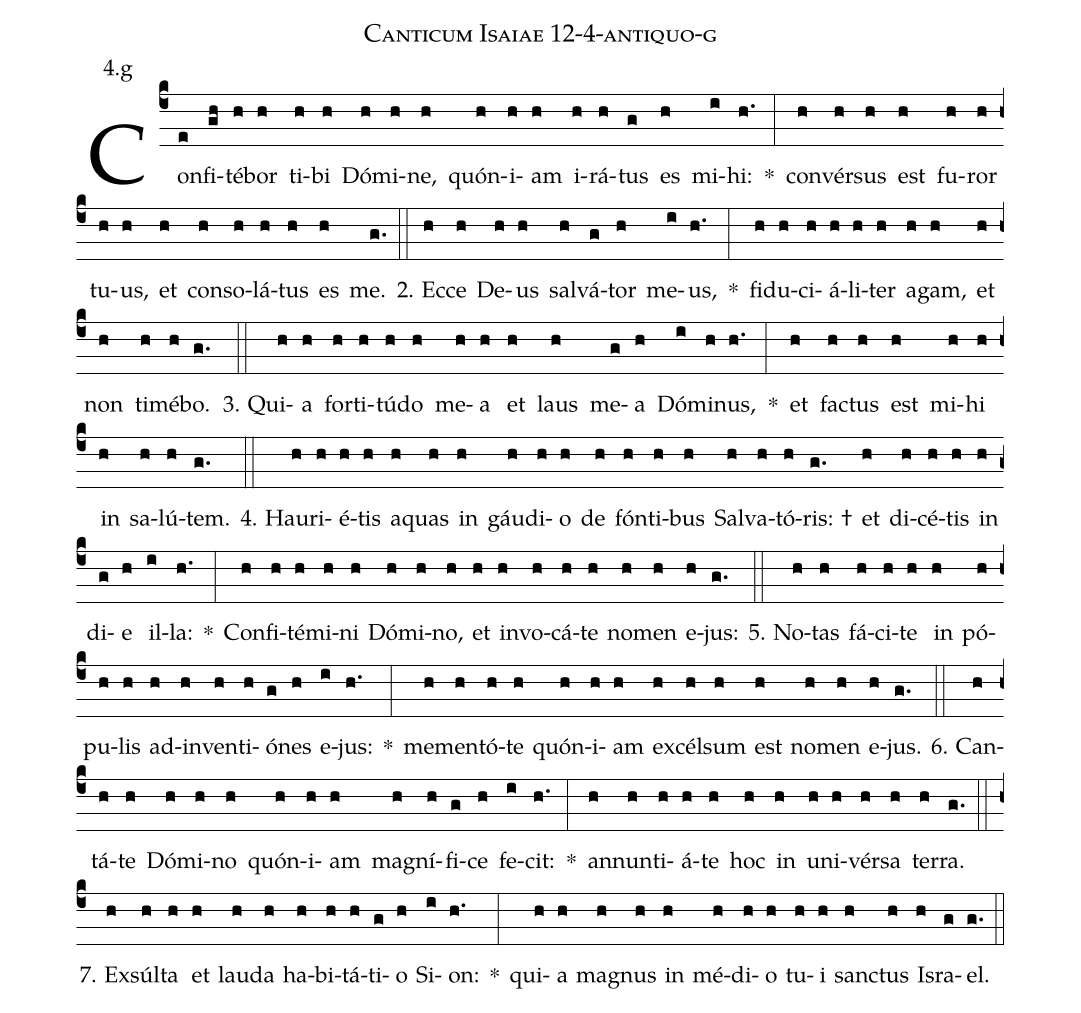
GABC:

name: Canticum Isaiae 12-4-antiquo-g;
annotation: 4.g;
%%
(c4)Con(e)fi(gh)té(h)bor(h) ti(h)bi(h) Dó(h)mi(h)ne,(h) quón(h)i(h)am(h) i(h)rá(h)tus(g) es(h) mi(i)hi:(h.) *(:) con(h)vér(h)sus(h) est(h) fu(h)ror(h) tu(h)us,(h) et(h) con(h)so(h)lá(h)tus(h) es(h) me.(g.) (::)
2. Ec(h)ce(h) De(h)us(h) sal(h)vá(g)tor(h) me(i)us,(h.) *(:) fi(h)du(h)ci(h)á(h)li(h)ter(h) a(h)gam,(h) et(h) non(h) ti(h)mé(h)bo.(g.) (::)
3. Qui(h)a(h) for(h)ti(h)tú(h)do(h) me(h)a(h) et(h) laus(h) me(g)a(h) Dó(i)mi(h)nus,(h.) *(:) et(h) fac(h)tus(h) est(h) mi(h)hi(h) in(h) sa(h)lú(h)tem.(g.) (::)
4. Hau(h)ri(h)é(h)tis(h) a(h)quas(h) in(h) gáu(h)di(h)o(h) de(h) fón(h)ti(h)bus(h) Sal(h)va(h)tó(h)ris: †(g.) et(h) di(h)cé(h)tis(h) in(h) di(g)e(h) il(i)la:(h.) *(:) Con(h)fi(h)té(h)mi(h)ni(h) Dó(h)mi(h)no,(h) et(h) in(h)vo(h)cá(h)te(h) no(h)men(h) e(h)jus:(g.) (::)
5. No(h)tas(h) fá(h)ci(h)te(h) in(h) pó(h)pu(h)lis(h) ad(h)in(h)ven(h)ti(h)ó(g)nes(h) e(i)jus:(h.) *(:) me(h)men(h)tó(h)te(h) quón(h)i(h)am(h) ex(h)cél(h)sum(h) est(h) no(h)men(h) e(h)jus.(g.) (::)
6. Can(h)tá(h)te(h) Dó(h)mi(h)no(h) quón(h)i(h)am(h) ma(h)gní(h)fi(g)ce(h) fe(i)cit:(h.) *(:) an(h)nun(h)ti(h)á(h)te(h) hoc(h) in(h) u(h)ni(h)vér(h)sa(h) ter(h)ra.(g.) (::)
7. Ex(h)súl(h)ta(h) et(h) lau(h)da(h) ha(h)bi(h)tá(h)ti(g)o(h) Si(i)on:(h.) *(:) qui(h)a(h) ma(h)gnus(h) in(h) mé(h)di(h)o(h) tu(h)i(h) sanc(h)tus(h) Is(h)ra(g)el.(g.) (::)
